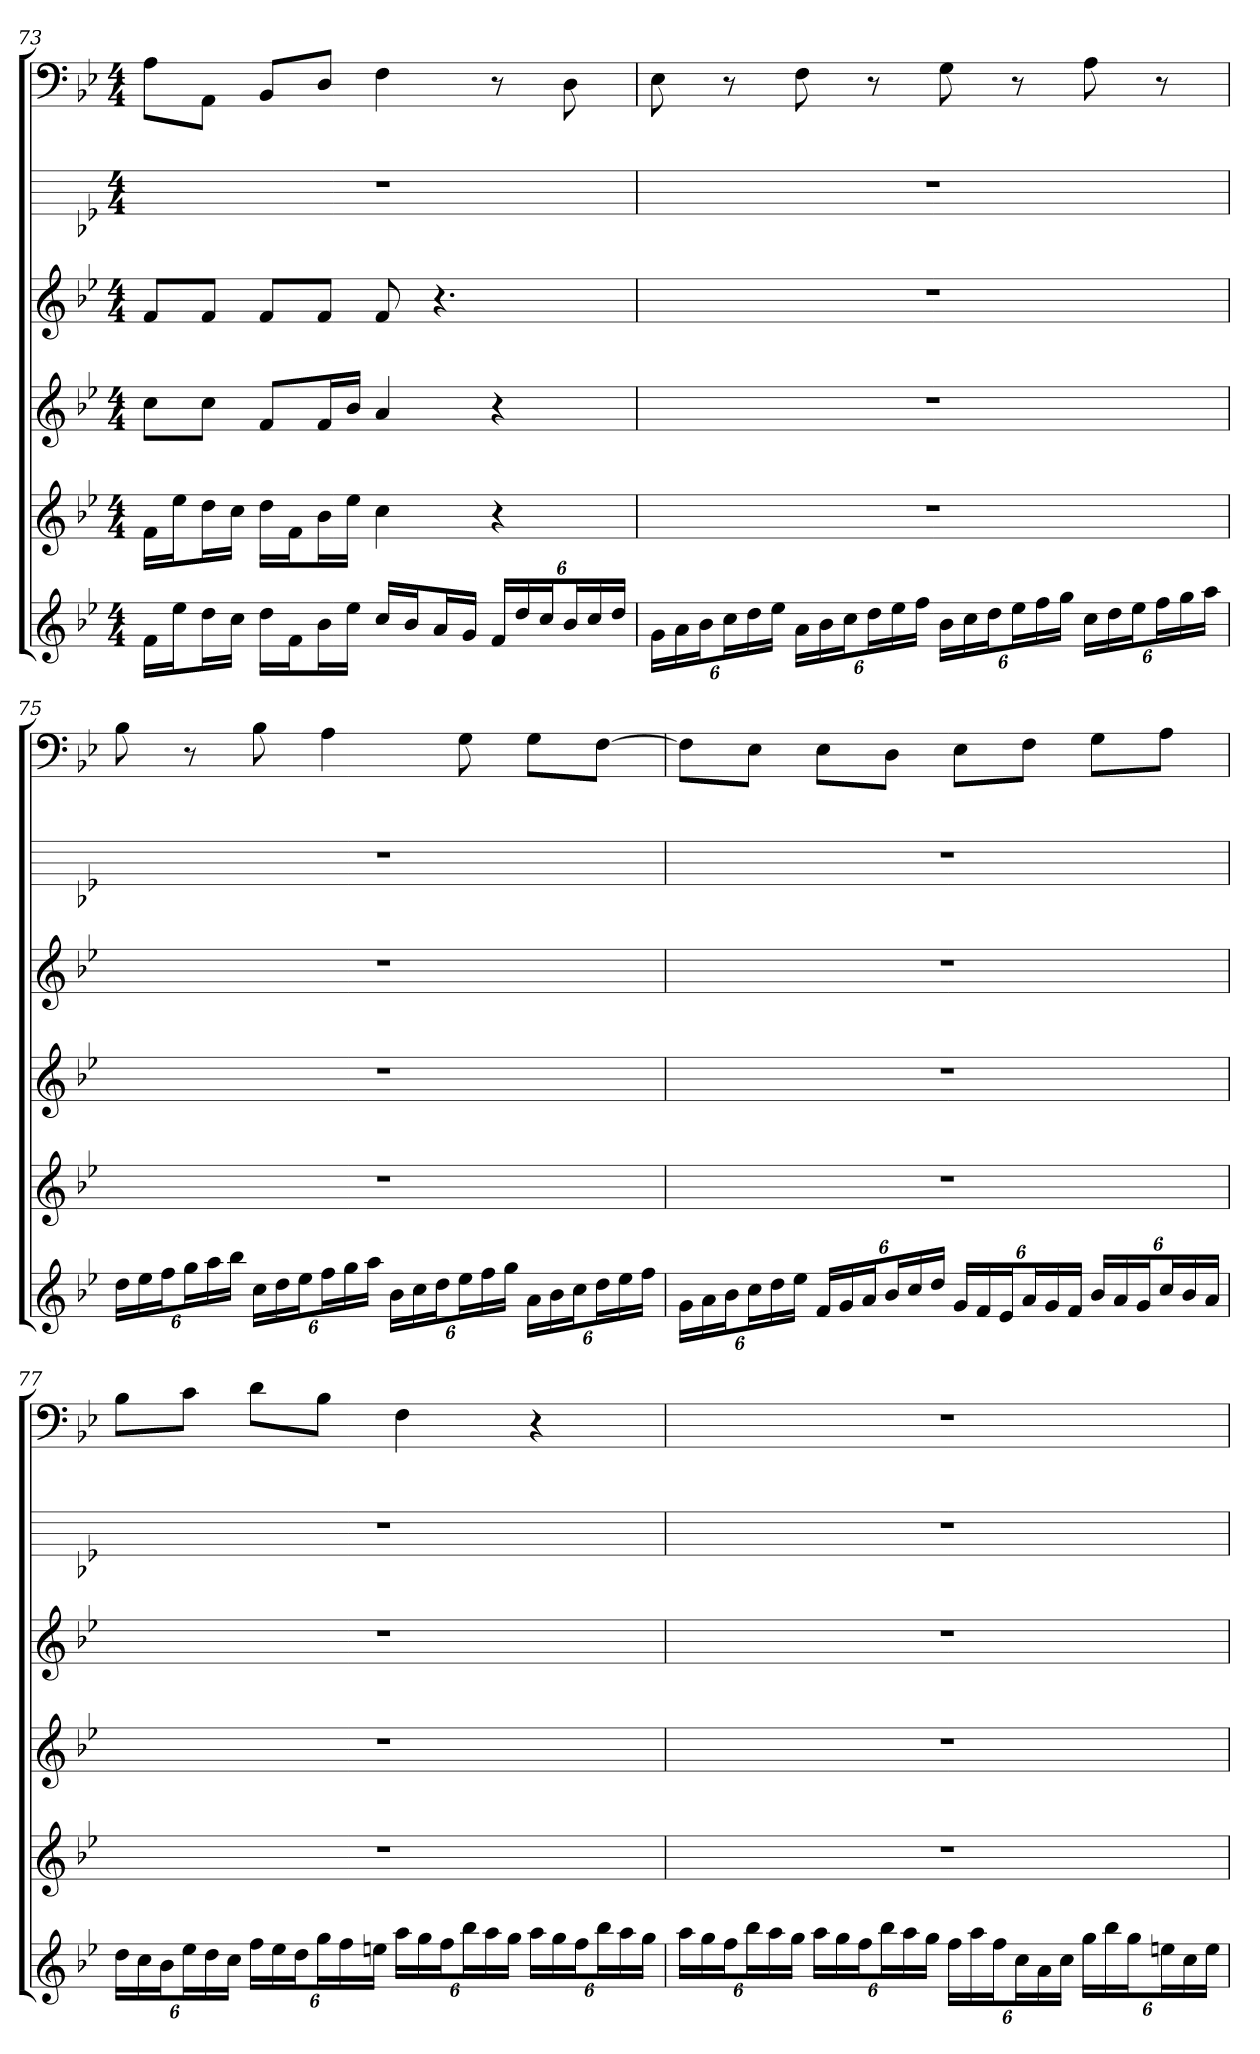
**kern	**kern	**kern	**kern	**kern	**kern
*part6	*part5	*part4	*part3	*part2	*part1
*staff6	*staff5	*staff4	*staff3	*staff2	*staff1
*k[b-e-]	*k[b-e-]	*k[b-e-]	*k[b-e-]	*k[b-e-]	*k[b-e-]
*B-:	*B-:	*B-:	*B-:	*B-:	*B-:
*M4/4	*M4/4	*M4/4	*M4/4	*M4/4	*M4/4
=73	=73	=73	=73	=73	=73
16fLL	16fLL	8ccL	8fL	1r	8AL
16ee-J	16ee-J	.	.	.	.
16ddL	16ddL	8ccJ	8fJ	.	8AAJ
16ccJJ	16ccJJ	.	.	.	.
16ddLL	16ddLL	8fL	8fL	.	8BB-L
16fJ	16fJ	.	.	.	.
16b-L	16b-L	16fL	8fJ	.	8DJ
16ee-JJ	16ee-JJ	16b-JJ	.	.	.
16ccLL	4cc	4a	8f	.	4F
16b-J	.	.	.	.	.
16aL	.	.	4.r	.	.
16gJJ	.	.	.	.	.
24fLL	4r	4r	.	.	8r
24dd	.	.	.	.	.
24ccJ	.	.	.	.	.
24b-L	.	.	.	.	8D
24cc	.	.	.	.	.
24ddJJ	.	.	.	.	.
=74	=74	=74	=74	=74	=74
24gLL	1r	1r	1r	1r	8E-
24a	.	.	.	.	.
24b-J	.	.	.	.	.
24ccL	.	.	.	.	8r
24dd	.	.	.	.	.
24ee-JJ	.	.	.	.	.
24aLL	.	.	.	.	8F
24b-	.	.	.	.	.
24ccJ	.	.	.	.	.
24ddL	.	.	.	.	8r
24ee-	.	.	.	.	.
24ffJJ	.	.	.	.	.
24b-LL	.	.	.	.	8G
24cc	.	.	.	.	.
24ddJ	.	.	.	.	.
24ee-L	.	.	.	.	8r
24ff	.	.	.	.	.
24ggJJ	.	.	.	.	.
24ccLL	.	.	.	.	8A
24dd	.	.	.	.	.
24ee-J	.	.	.	.	.
24ffL	.	.	.	.	8r
24gg	.	.	.	.	.
24aaJJ	.	.	.	.	.
=75	=75	=75	=75	=75	=75
24ddLL	1r	1r	1r	1r	8B-
24ee-	.	.	.	.	.
24ffJ	.	.	.	.	.
24ggL	.	.	.	.	8r
24aa	.	.	.	.	.
24bb-JJ	.	.	.	.	.
24ccLL	.	.	.	.	8B-
24dd	.	.	.	.	.
24ee-J	.	.	.	.	.
24ffL	.	.	.	.	4A
24gg	.	.	.	.	.
24aaJJ	.	.	.	.	.
24b-LL	.	.	.	.	.
24cc	.	.	.	.	.
24ddJ	.	.	.	.	.
24ee-L	.	.	.	.	8G
24ff	.	.	.	.	.
24ggJJ	.	.	.	.	.
24aLL	.	.	.	.	8GL
24b-	.	.	.	.	.
24ccJ	.	.	.	.	.
24ddL	.	.	.	.	[8FJ
24ee-	.	.	.	.	.
24ffJJ	.	.	.	.	.
=76	=76	=76	=76	=76	=76
24gLL	1r	1r	1r	1r	8FL]
24a	.	.	.	.	.
24b-J	.	.	.	.	.
24ccL	.	.	.	.	8E-J
24dd	.	.	.	.	.
24ee-JJ	.	.	.	.	.
24fLL	.	.	.	.	8E-L
24g	.	.	.	.	.
24aJ	.	.	.	.	.
24b-L	.	.	.	.	8DJ
24cc	.	.	.	.	.
24ddJJ	.	.	.	.	.
24gLL	.	.	.	.	8E-L
24f	.	.	.	.	.
24e-J	.	.	.	.	.
24aL	.	.	.	.	8FJ
24g	.	.	.	.	.
24fJJ	.	.	.	.	.
24b-LL	.	.	.	.	8GL
24a	.	.	.	.	.
24gJ	.	.	.	.	.
24ccL	.	.	.	.	8AJ
24b-	.	.	.	.	.
24aJJ	.	.	.	.	.
=77	=77	=77	=77	=77	=77
24ddLL	1r	1r	1r	1r	8B-L
24cc	.	.	.	.	.
24b-J	.	.	.	.	.
24ee-L	.	.	.	.	8cJ
24dd	.	.	.	.	.
24ccJJ	.	.	.	.	.
24ffLL	.	.	.	.	8dL
24ee-	.	.	.	.	.
24ddJ	.	.	.	.	.
24ggL	.	.	.	.	8B-J
24ff	.	.	.	.	.
24eenJJ	.	.	.	.	.
24aaLL	.	.	.	.	4F
24gg	.	.	.	.	.
24ffJ	.	.	.	.	.
24bb-L	.	.	.	.	.
24aa	.	.	.	.	.
24ggJJ	.	.	.	.	.
24aaLL	.	.	.	.	4r
24gg	.	.	.	.	.
24ffJ	.	.	.	.	.
24bb-L	.	.	.	.	.
24aa	.	.	.	.	.
24ggJJ	.	.	.	.	.
=78	=78	=78	=78	=78	=78
24aaLL	1r	1r	1r	1r	1r
24gg	.	.	.	.	.
24ffJ	.	.	.	.	.
24bb-L	.	.	.	.	.
24aa	.	.	.	.	.
24ggJJ	.	.	.	.	.
24aaLL	.	.	.	.	.
24gg	.	.	.	.	.
24ffJ	.	.	.	.	.
24bb-L	.	.	.	.	.
24aa	.	.	.	.	.
24ggJJ	.	.	.	.	.
24ffLL	.	.	.	.	.
24aa	.	.	.	.	.
24ffJ	.	.	.	.	.
24ccL	.	.	.	.	.
24a	.	.	.	.	.
24ccJJ	.	.	.	.	.
24ggLL	.	.	.	.	.
24bb-	.	.	.	.	.
24ggJ	.	.	.	.	.
24eenL	.	.	.	.	.
24cc	.	.	.	.	.
24eeJJ	.	.	.	.	.
=	=	=	=	=	=
*-	*-	*-	*-	*-	*-
